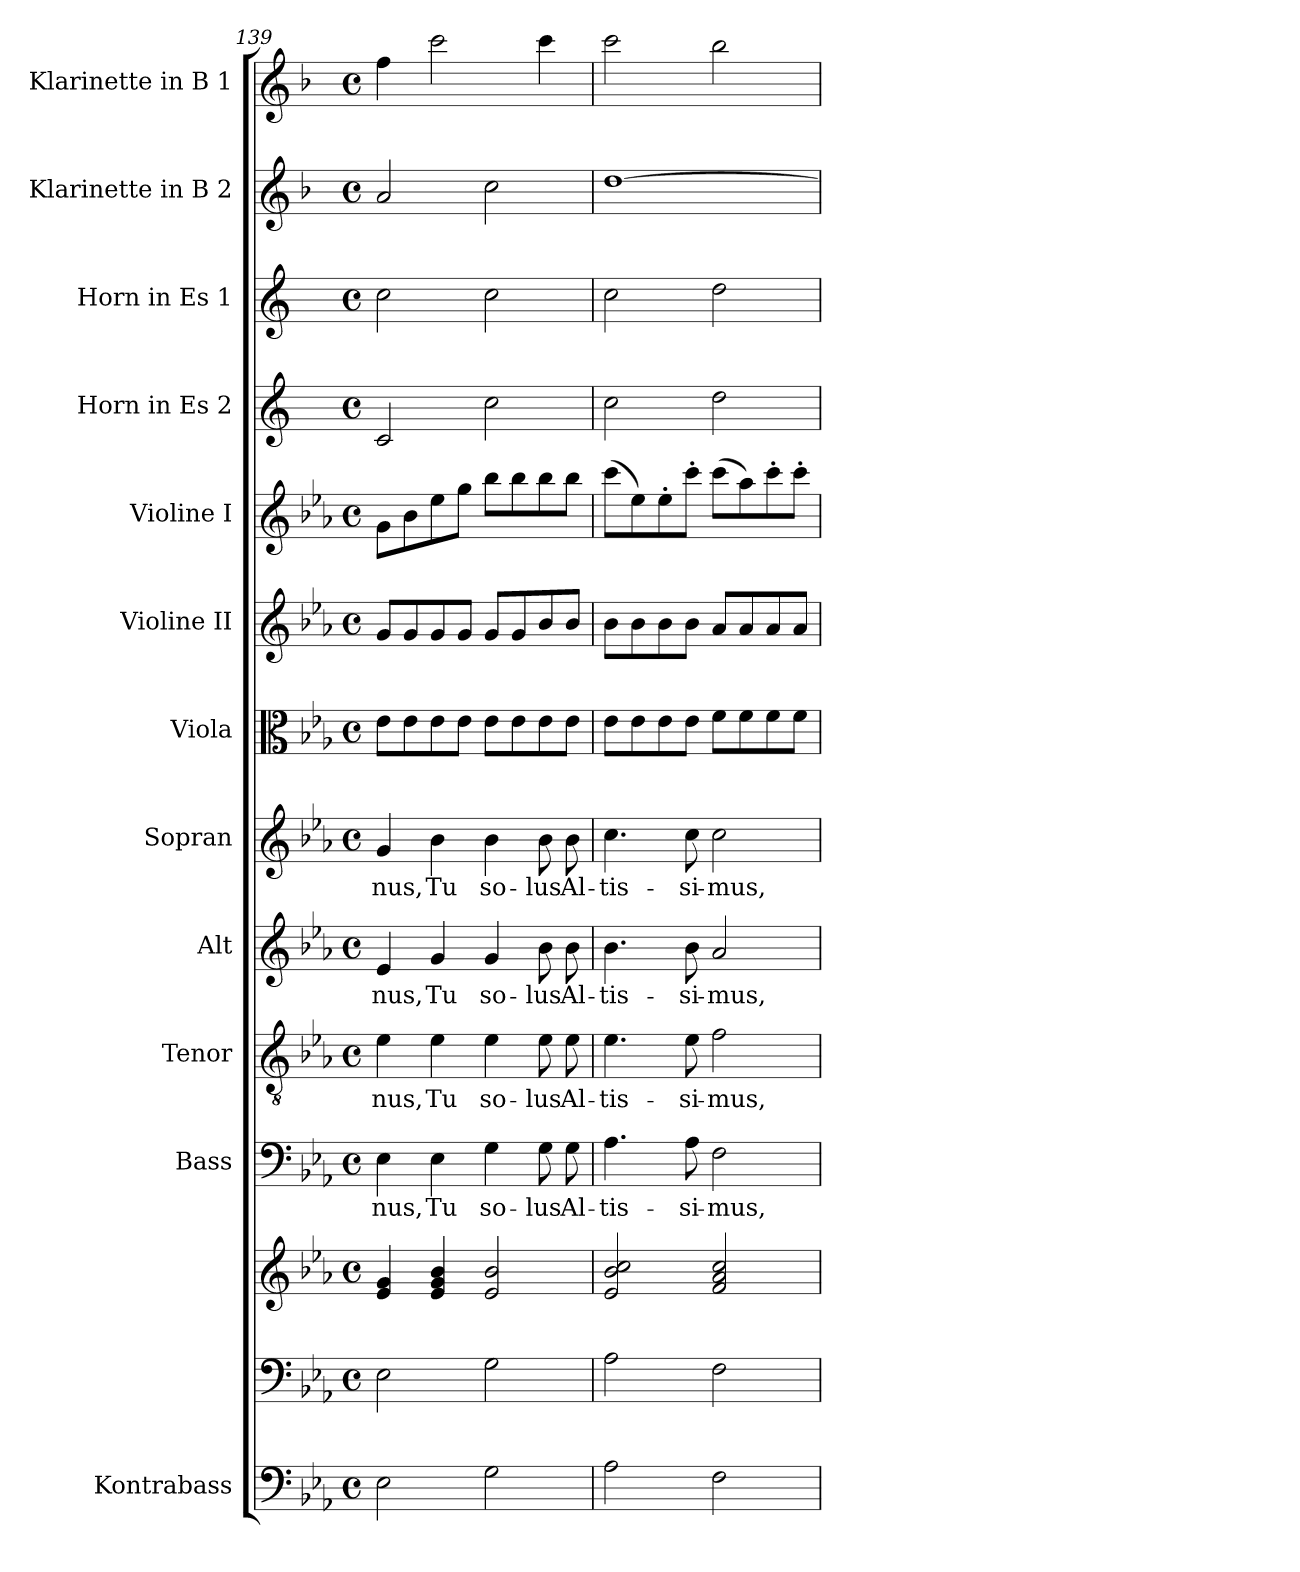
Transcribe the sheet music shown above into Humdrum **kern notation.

**kern	**kern	**kern	**kern	**text	**kern	**text	**kern	**text	**kern	**text	**kern	**kern	**kern	**kern	**kern	**kern	**kern
*part13	*part12	*part12	*part11	*part11	*part10	*part10	*part9	*part9	*part8	*part8	*part7	*part6	*part5	*part4	*part3	*part2	*part1
*staff14	*staff13	*staff12	*staff11	*staff11	*staff10	*staff10	*staff9	*staff9	*staff8	*staff8	*staff7	*staff6	*staff5	*staff4	*staff3	*staff2	*staff1
*I"Kontrabass	*	*	*I"Bass	*	*I"Tenor	*	*I"Alt	*	*I"Sopran	*	*I"Viola	*I"Violine II	*I"Violine I	*I"Horn in Es 2	*I"Horn in Es 1	*I"Klarinette in B 2	*I"Klarinette in B 1
*I'Kb.	*	*	*I'B	*	*I'T	*	*I'A	*	*I'S	*	*I'Vla.	*I'Vl. II	*I'Vl. I	*I'Hrn. 2	*I'Hrn. 1	*	*
!!LO:PB:g=z
*clefF4	*clefF4	*clefG2	*clefF4	*	*clefGv2	*	*clefG2	*	*clefG2	*	*clefC3	*clefG2	*clefG2	*clefG2	*clefG2	*clefG2	*clefG2
*ITrd7c12	*	*	*	*	*	*	*	*	*	*	*	*	*	*ITrd5c9	*ITrd5c9	*ITrd1c2	*ITrd1c2
*k[b-e-a-]	*k[b-e-a-]	*k[b-e-a-]	*k[b-e-a-]	*	*k[b-e-a-]	*	*k[b-e-a-]	*	*k[b-e-a-]	*	*k[b-e-a-]	*k[b-e-a-]	*k[b-e-a-]	*k[b-e-a-]	*k[b-e-a-]	*k[b-e-a-]	*k[b-e-a-]
*E-:	*E-:	*E-:	*E-:	*	*E-:	*	*E-:	*	*E-:	*	*E-:	*E-:	*E-:	*E-:	*E-:	*E-:	*E-:
*M4/4	*M4/4	*M4/4	*M4/4	*	*M4/4	*	*M4/4	*	*M4/4	*	*M4/4	*M4/4	*M4/4	*M4/4	*M4/4	*M4/4	*M4/4
*met(c)	*met(c)	*met(c)	*met(c)	*	*met(c)	*	*met(c)	*	*met(c)	*	*met(c)	*met(c)	*met(c)	*met(c)	*met(c)	*met(c)	*met(c)
=139	=139	=139	=139	=139	=139	=139	=139	=139	=139	=139	=139	=139	=139	=139	=139	=139	=139
!	!	!	!	!LO:LY:b	!	!LO:LY:b	!	!LO:LY:b	!	!LO:LY:b	!	!	!	!	!	!	!
2EE-\	2E-\	4e-/ 4g/	4E-\	-nus,	4e-\	-nus,	4e-/	-nus,	4g/	-nus,	8e-\L	8g/L	8g\L	2E-/	2e-\	2g/	4ee-\
.	.	.	.	.	.	.	.	.	.	.	8e-\	8g/	8b-\	.	.	.	.
!	!	!	!	!LO:LY:b	!	!LO:LY:b	!	!LO:LY:b	!	!LO:LY:b	!	!	!	!	!	!	!
.	.	4e-/ 4g/ 4b-/	4E-\	Tu	4e-\	Tu	4g/	Tu	4b-\	Tu	8e-\	8g/	8ee-\	.	.	.	2bb-\
.	.	.	.	.	.	.	.	.	.	.	8e-\J	8g/J	8gg\J	.	.	.	.
!	!	!	!	!LO:LY:b	!	!LO:LY:b	!	!LO:LY:b	!	!LO:LY:b	!	!	!	!	!	!	!
2GG\	2G\	2e-/ 2b-/	4G\	so-	4e-\	so-	4g/	so-	4b-\	so-	8e-\L	8g/L	8bb-\L	2e-\	2e-\	2b-\	.
.	.	.	.	.	.	.	.	.	.	.	8e-\	8g/	8bb-\	.	.	.	.
!	!	!	!	!LO:LY:b	!	!LO:LY:b	!	!LO:LY:b	!	!LO:LY:b	!	!	!	!	!	!	!
.	.	.	8G\	-lus	8e-\	-lus	8b-\	-lus	8b-\	-lus	8e-\	8b-/	8bb-\	.	.	.	4bb-\
!	!	!	!	!LO:LY:b	!	!LO:LY:b	!	!LO:LY:b	!	!LO:LY:b	!	!	!	!	!	!	!
.	.	.	8G\	Al-	8e-\	Al-	8b-\	Al-	8b-\	Al-	8e-\J	8b-/J	8bb-\J	.	.	.	.
=140	=140	=140	=140	=140	=140	=140	=140	=140	=140	=140	=140	=140	=140	=140	=140	=140	=140
!	!	!	!	!LO:LY:b	!	!LO:LY:b	!	!LO:LY:b	!	!LO:LY:b	!	!	!	!	!	!	!
2AA-\	2A-\	2e-/ 2b-/ 2cc/	4.A-\	-tis-	4.e-\	-tis-	4.b-\	-tis-	4.cc\	-tis-	8e-\L	8b-\L	(>8ccc\L	2e-\	2e-\	[1cc	2bb-\
.	.	.	.	.	.	.	.	.	.	.	8e-\	8b-\	8ee-\)	.	.	.	.
.	.	.	.	.	.	.	.	.	.	.	8e-\	8b-\	8ee-'>\	.	.	.	.
!	!	!	!	!LO:LY:b	!	!LO:LY:b	!	!LO:LY:b	!	!LO:LY:b	!	!	!	!	!	!	!
.	.	.	8A-\	-si-	8e-\	-si-	8b-\	-si-	8cc\	-si-	8e-\J	8b-\J	8ccc'>\J	.	.	.	.
!	!	!	!	!LO:LY:b	!	!LO:LY:b	!	!LO:LY:b	!	!LO:LY:b	!	!	!	!	!	!	!
2FF\	2F\	2f/ 2a-/ 2cc/	2F\	-mus,	2f\	-mus,	2a-/	-mus,	2cc\	-mus,	8f\L	8a-/L	(>8ccc\L	2f\	2f\	.	2aa-\
.	.	.	.	.	.	.	.	.	.	.	8f\	8a-/	8aa-\)	.	.	.	.
.	.	.	.	.	.	.	.	.	.	.	8f\	8a-/	8ccc'>\	.	.	.	.
.	.	.	.	.	.	.	.	.	.	.	8f\J	8a-/J	8ccc'>\J	.	.	.	.
=	=	=	=	=	=	=	=	=	=	=	=	=	=	=	=	=	=
*-	*-	*-	*-	*-	*-	*-	*-	*-	*-	*-	*-	*-	*-	*-	*-	*-	*-
